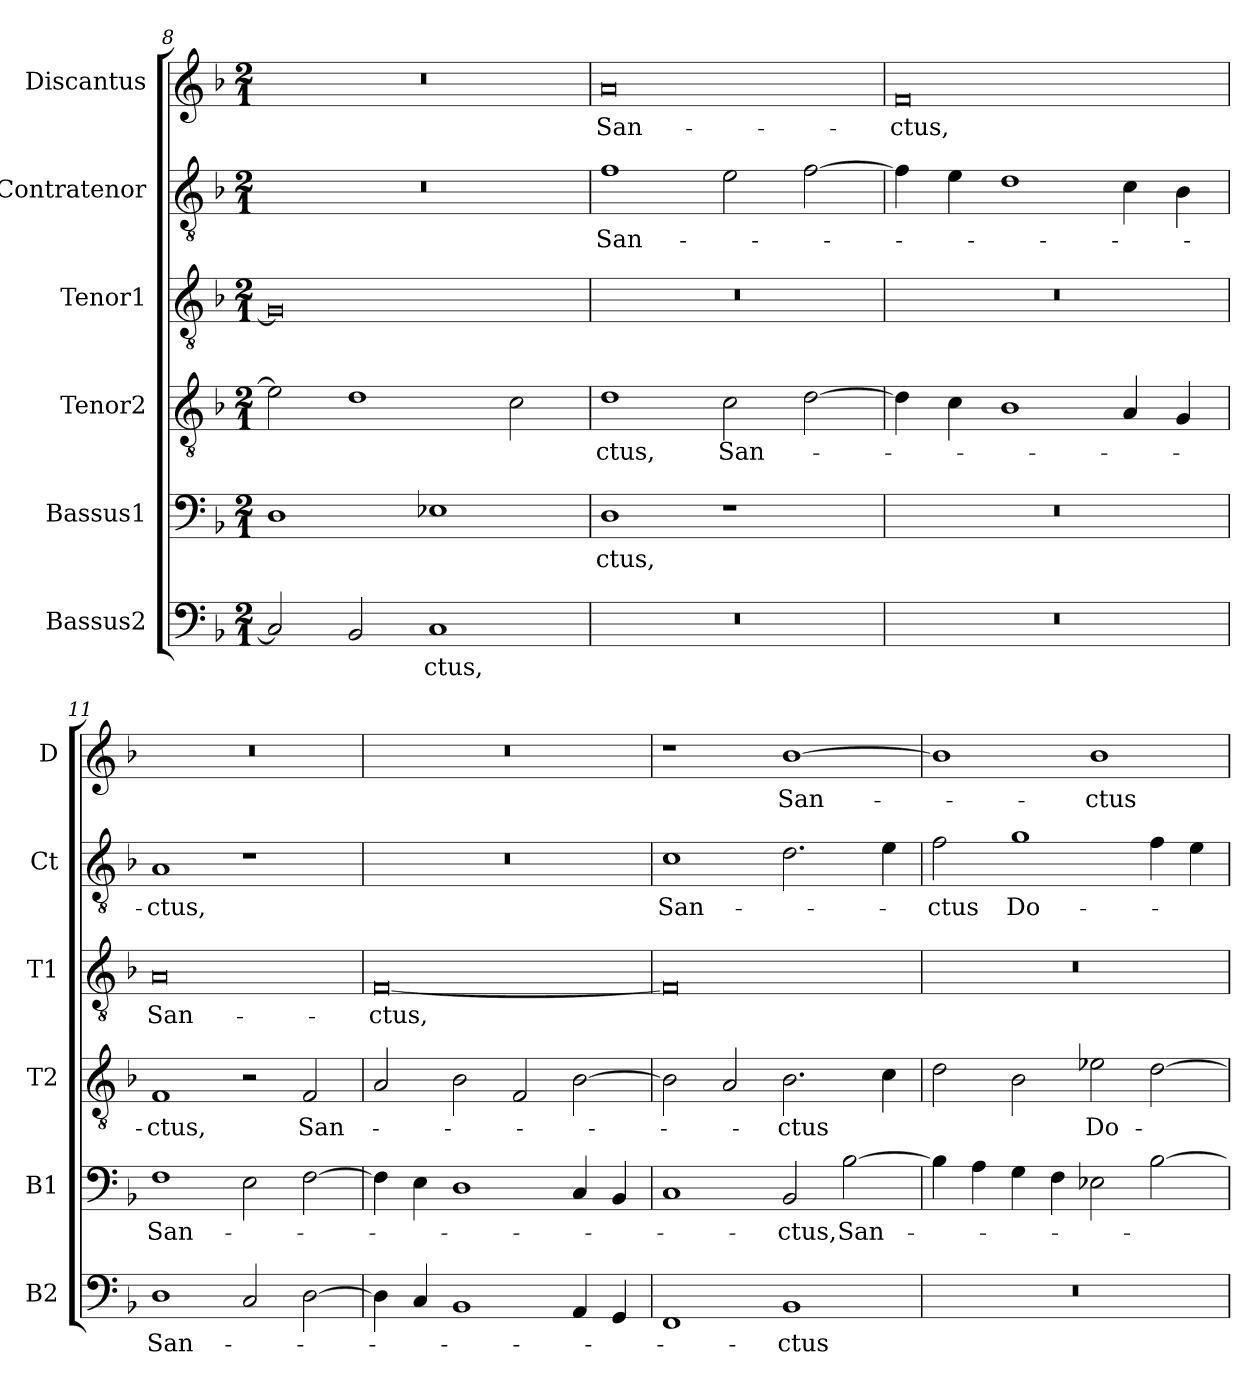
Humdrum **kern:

**kern	**text	**kern	**text	**kern	**text	**kern	**text	**kern	**text	**kern	**text
*part6	*part6	*part5	*part5	*part4	*part4	*part3	*part3	*part2	*part2	*part1	*part1
*staff6	*staff6	*staff5	*staff5	*staff4	*staff4	*staff3	*staff3	*staff2	*staff2	*staff1	*staff1
*I"Bassus2	*	*I"Bassus1	*	*I"Tenor2	*	*I"Tenor1	*	*I"Contratenor	*	*I"Discantus	*
*I'B2	*	*I'B1	*	*I'T2	*	*I'T1	*	*I'Ct	*	*I'D	*
*clefF4	*	*clefF4	*	*clefGv2	*	*clefGv2	*	*clefGv2	*	*clefG2	*
*k[b-]	*	*k[b-]	*	*k[b-]	*	*k[b-]	*	*k[b-]	*	*k[b-]	*
*M2/1	*	*M2/1	*	*M2/1	*	*M2/1	*	*M2/1	*	*M2/1	*
=8	=8	=8	=8	=8	=8	=8	=8	=8	=8	=8	=8
2C]	.	1D	.	2e-]	.	0G]	.	0r	.	0r	.
2BB-	.	.	.	1d	.	.	.	.	.	.	.
1C	-ctus,	1E-X	.	.	.	.	.	.	.	.	.
.	.	.	.	2c	.	.	.	.	.	.	.
=9	=9	=9	=9	=9	=9	=9	=9	=9	=9	=9	=9
0r	.	1D	-ctus,	1d	-ctus,	0r	.	1f	San-	0a	San-
.	.	1r	.	2c	San-	.	.	2e	.	.	.
.	.	.	.	[2d	.	.	.	[2f	.	.	.
=10	=10	=10	=10	=10	=10	=10	=10	=10	=10	=10	=10
0r	.	0r	.	4d]	.	0r	.	4f]	.	0f	-ctus,
.	.	.	.	4c	.	.	.	4e	.	.	.
.	.	.	.	1B-	.	.	.	1d	.	.	.
.	.	.	.	4A	.	.	.	4c	.	.	.
.	.	.	.	4G	.	.	.	4B-	.	.	.
=11	=11	=11	=11	=11	=11	=11	=11	=11	=11	=11	=11
1D	San-	1F	San-	1F	-ctus,	0A	San-	1A	-ctus,	0r	.
2C	.	2E	.	2r	.	.	.	1r	.	.	.
[2D	.	[2F	.	2F	San-	.	.	.	.	.	.
=12	=12	=12	=12	=12	=12	=12	=12	=12	=12	=12	=12
4D]	.	4F]	.	2A	.	[0F	-ctus,	0r	.	0r	.
4C	.	4E	.	.	.	.	.	.	.	.	.
1BB-	.	1D	.	2B-	.	.	.	.	.	.	.
.	.	.	.	2F	.	.	.	.	.	.	.
4AA	.	4C	.	[2B-	.	.	.	.	.	.	.
4GG	.	4BB-	.	.	.	.	.	.	.	.	.
=13	=13	=13	=13	=13	=13	=13	=13	=13	=13	=13	=13
1FF	.	1C	.	2B-]	.	0F]	.	1c	San-	1r	.
.	.	.	.	2A	.	.	.	.	.	.	.
1BB-	-ctus	2BB-	-ctus,	2.B-	-ctus	.	.	2.d	.	[1b-	San-
.	.	[2B-	San-	.	.	.	.	.	.	.	.
.	.	.	.	4c	.	.	.	4e	.	.	.
=14	=14	=14	=14	=14	=14	=14	=14	=14	=14	=14	=14
0r	.	4B-]	.	2d	.	0r	.	2f	-ctus	1b-]	.
.	.	4A	.	.	.	.	.	.	.	.	.
.	.	4G	.	2B-	.	.	.	1g	Do-	.	.
.	.	4F	.	.	.	.	.	.	.	.	.
.	.	2E-X	.	2e-X	Do-	.	.	.	.	1b-	-ctus
.	.	[2B-	.	[2d	.	.	.	4f	.	.	.
.	.	.	.	.	.	.	.	4e	.	.	.
=	=	=	=	=	=	=	=	=	=	=	=
*-	*-	*-	*-	*-	*-	*-	*-	*-	*-	*-	*-
